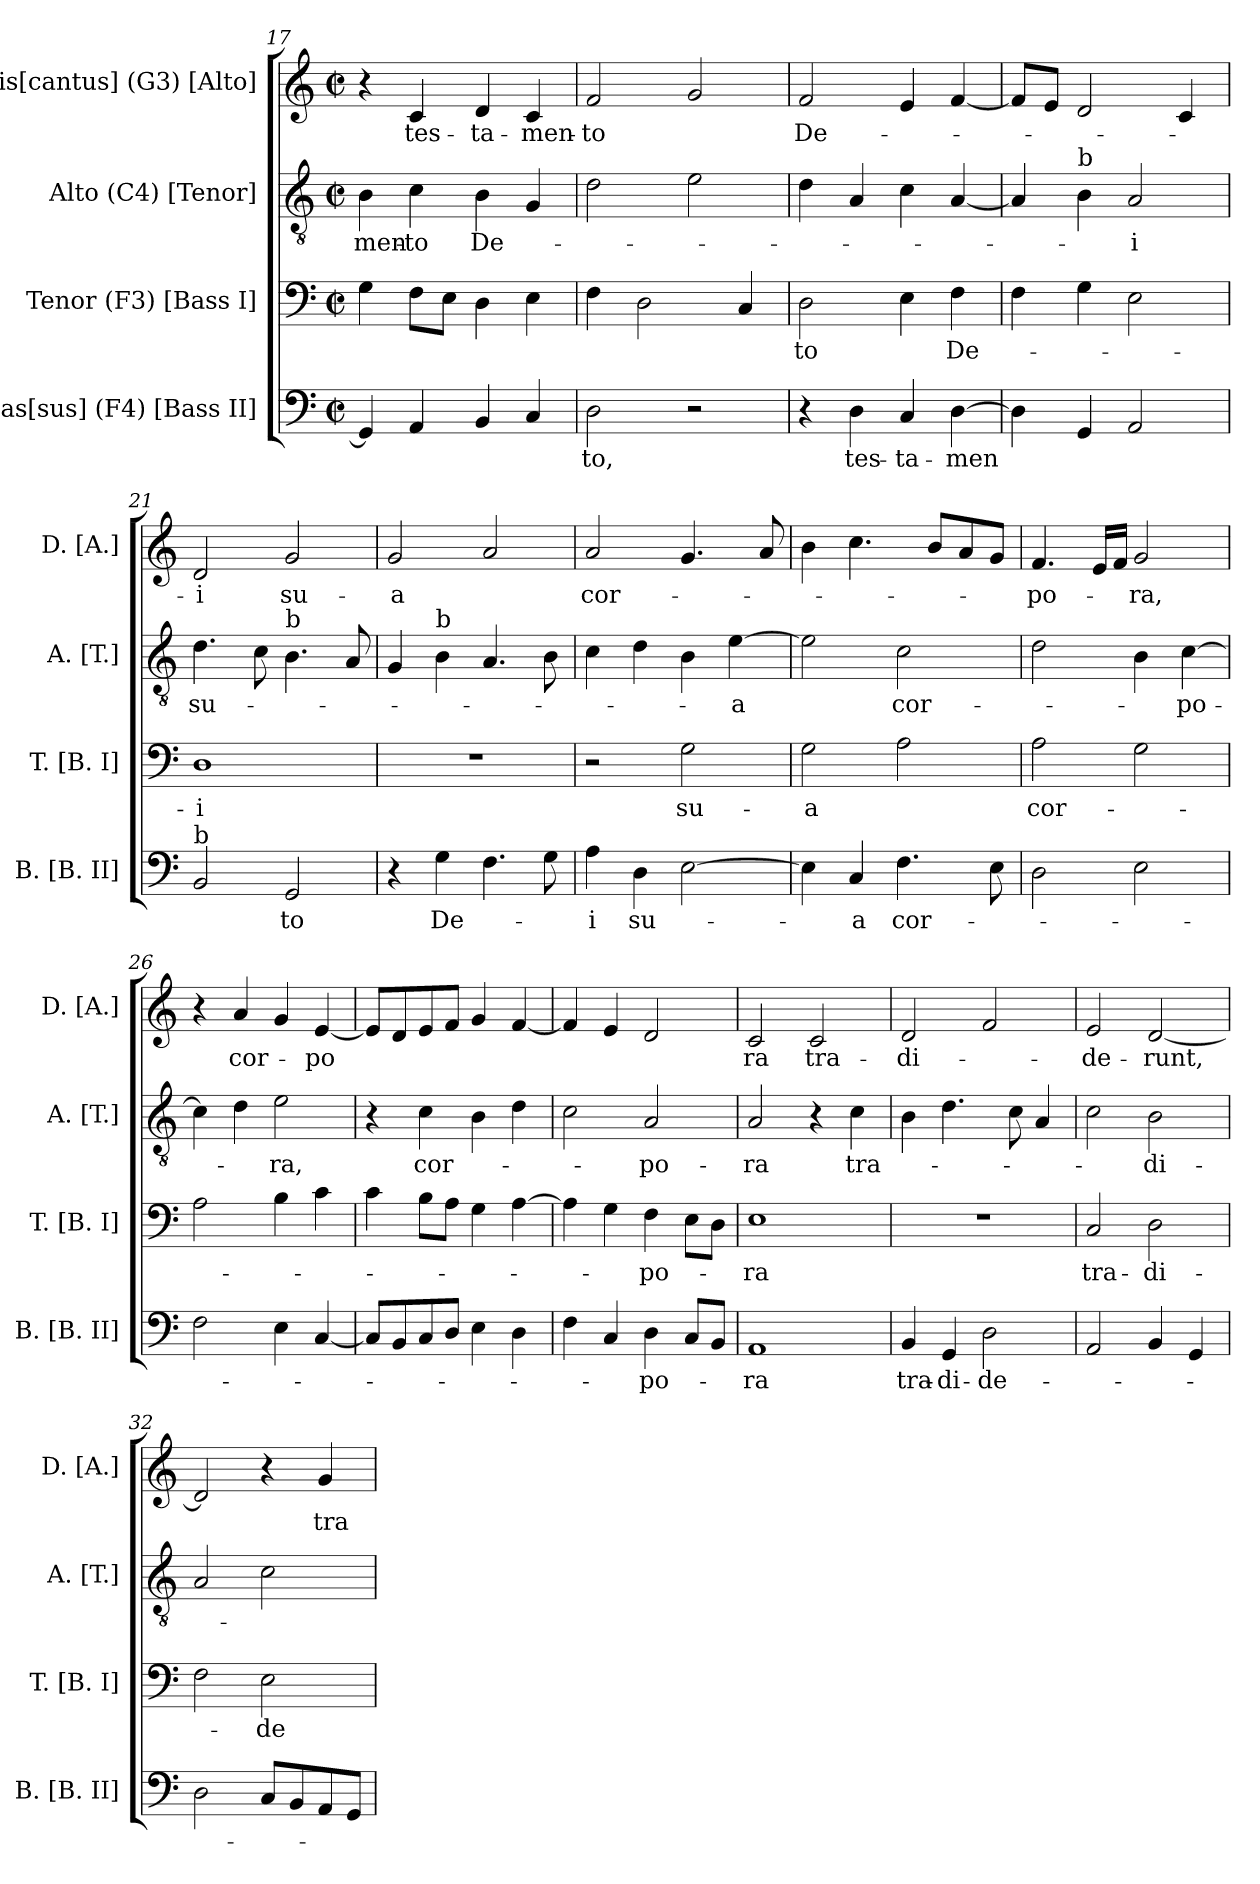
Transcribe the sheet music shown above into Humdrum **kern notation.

**kern	**text	**kern	**text	**kern	**text	**kern	**text
*part4	*part4	*part3	*part3	*part2	*part2	*part1	*part1
*staff4	*staff4	*staff3	*staff3	*staff2	*staff2	*staff1	*staff1
*I"Bas[sus] (F4) [Bass II]	*	*I"Tenor (F3) [Bass I]	*	*I"Alto (C4) [Tenor]	*	*I"Dis[cantus] (G3) [Alto]	*
*I'B. [B. II]	*	*I'T. [B. I]	*	*I'A. [T.]	*	*I'D. [A.]	*
*clefF4	*	*clefF4	*	*clefGv2	*	*clefG2	*
*k[]	*	*k[]	*	*k[]	*	*k[]	*
*C:	*	*C:	*	*C:	*	*C:	*
*M2/2	*	*M2/2	*	*M2/2	*	*M2/2	*
*met(c|)	*	*met(c|)	*	*met(c|)	*	*met(c|)	*
=17	=17	=17	=17	=17	=17	=17	=17
!	!	!	!	!	!LO:LY:b	!	!
4GG/]	.	4G\	.	4B\	-men-	4r	.
!	!	!	!	!	!LO:LY:b:rj	!	!LO:LY:b
4AA/	.	8F\L	.	4c\	-to	4c/	tes-
.	.	8E\J	.	.	.	.	.
!	!	!	!	!	!LO:LY:b	!	!LO:LY:b
4BB/	.	4D\	.	4B\	De-	4d/	-ta-
!	!	!	!	!	!	!	!LO:LY:b
4C/	.	4E\	.	4G/	.	4c/	-men-
=18	=18	=18	=18	=18	=18	=18	=18
!	!LO:LY:b	!	!	!	!	!	!LO:LY:b
2D\	-to,	4F\	.	2d\	.	2f/	-to
.	.	2D\	.	.	.	.	.
2r	.	.	.	2e\	.	2g/	.
.	.	4C/	.	.	.	.	.
=19	=19	=19	=19	=19	=19	=19	=19
!	!	!	!LO:LY:b	!	!	!	!LO:LY:b
4r	.	2D\	-to	4d\	.	2f/	De-
!	!LO:LY:b	!	!	!	!	!	!
4D\	tes-	.	.	4A/	.	.	.
!	!LO:LY:b:rj	!	!	!	!	!	!
4C/	-ta-	4E\	.	4c\	.	4e/	.
!	!LO:LY:b	!	!LO:LY:b	!	!	!	!
[<4D\	-men	4F\	De-	[<4A/	.	[<4f/	.
!!LO:LB:g=z
=20	=20	=20	=20	=20	=20	=20	=20
4D\]	.	4F\	.	4A/]	.	8f/L]	.
.	.	.	.	.	.	8e/J	.
!	!	!	!	!LO:TX:a:t=b	!	!	!
4GG/	.	4G\	.	4B\	.	2d/	.
!	!	!	!	!	!LO:LY:b	!	!
2AA/	.	2E\	.	2A/	-i	.	.
.	.	.	.	.	.	4c/	.
=21	=21	=21	=21	=21	=21	=21	=21
!LO:TX:a:t=b	!	!	!	!	!	!	!
!	!	!	!LO:LY:b:rj	!	!LO:LY:b	!	!LO:LY:b
2BB/	.	1D	-i	4.d\	su-	2d/	-i
.	.	.	.	8c\	.	.	.
!	!	!	!	!LO:TX:a:t=b	!	!	!
!	!LO:LY:b	!	!	!	!	!	!LO:LY:b
2GG/	to	.	.	4.B\	.	2g/	su-
.	.	.	.	8A/	.	.	.
=22	=22	=22	=22	=22	=22	=22	=22
!	!	!	!	!	!	!	!LO:LY:b
4r	.	1r	.	4G/	.	2g/	-a
!	!	!	!	!LO:TX:a:t=b	!	!	!
!	!LO:LY:b	!	!	!	!	!	!
4G\	De-	.	.	4B\	.	.	.
4.F\	.	.	.	4.A/	.	2a/	.
8G\	.	.	.	8B\	.	.	.
=23	=23	=23	=23	=23	=23	=23	=23
!	!LO:LY:b	!	!	!	!	!	!LO:LY:b
4A\	-i	2r	.	4c\	.	2a/	cor-
!	!LO:LY:b	!	!	!	!	!	!
4D\	su-	.	.	4d\	.	.	.
!	!	!	!LO:LY:b	!	!	!	!
[>2E\	.	2G\	su-	4B\	.	4.g/	.
!	!	!	!	!	!LO:LY:b	!	!
.	.	.	.	[>4e\	-a	.	.
.	.	.	.	.	.	8a/	.
=24	=24	=24	=24	=24	=24	=24	=24
!	!	!	!LO:LY:b	!	!	!	!
4E\]	.	2G\	-a	2e\]	.	4b\	.
!	!LO:LY:b	!	!	!	!	!	!
4C/	-a	.	.	.	.	4.cc\	.
!	!LO:LY:b	!	!	!	!LO:LY:b	!	!
4.F\	cor-	2A\	.	2c\	cor-	.	.
.	.	.	.	.	.	8b/L	.
.	.	.	.	.	.	8a/	.
8E\	.	.	.	.	.	8g/J	.
=25	=25	=25	=25	=25	=25	=25	=25
!	!	!	!LO:LY:b	!	!	!	!LO:LY:b
2D\	.	2A\	cor-	2d\	.	4.f/	-po-
.	.	.	.	.	.	16e/LL	.
.	.	.	.	.	.	16f/JJ	.
!	!	!	!	!	!	!	!LO:LY:b
2E\	.	2G\	.	4B\	.	2g/	-ra,
!	!	!	!	!	!LO:LY:b	!	!
.	.	.	.	[>4c\	-po-	.	.
=26	=26	=26	=26	=26	=26	=26	=26
2F\	.	2A\	.	4c\]	.	4r	.
!	!	!	!	!	!	!	!LO:LY:b
.	.	.	.	4d\	.	4a/	cor-
!	!	!	!	!	!LO:LY:b	!	!
4E\	.	4B\	.	2e\	-ra,	4g/	.
!	!	!	!	!	!	!	!LO:LY:b
[<4C/	.	4c\	.	.	.	[<4e/	-po
!!LO:LB:g=z
=27	=27	=27	=27	=27	=27	=27	=27
8C/L]	.	4c\	.	4r	.	8e/L]	.
8BB/	.	.	.	.	.	8d/	.
!	!	!	!	!	!LO:LY:b	!	!
8C/	.	8B\L	.	4c\	cor-	8e/	.
8D/J	.	8A\J	.	.	.	8f/J	.
4E\	.	4G\	.	4B\	.	4g/	.
4D\	.	[>4A\	.	4d\	.	[<4f/	.
=28	=28	=28	=28	=28	=28	=28	=28
4F\	.	4A\]	.	2c\	.	4f/]	.
4C/	.	4G\	.	.	.	4e/	.
!	!LO:LY:b	!	!LO:LY:b	!	!LO:LY:b	!	!
4D\	-po-	4F\	-po-	2A/	-po-	2d/	.
8C/L	.	8E\L	.	.	.	.	.
8BB/J	.	8D\J	.	.	.	.	.
=29	=29	=29	=29	=29	=29	=29	=29
!	!LO:LY:b	!	!LO:LY:b	!	!LO:LY:b	!	!LO:LY:b
1AA	-ra	1E	-ra	2A/	-ra	2c/	ra
!	!	!	!	!	!	!	!LO:LY:b
.	.	.	.	4r	.	2c/	tra-
!	!	!	!	!	!LO:LY:b	!	!
.	.	.	.	4c\	tra-	.	.
=30	=30	=30	=30	=30	=30	=30	=30
!	!LO:LY:b	!	!	!	!	!	!LO:LY:b
4BB/	tra-	1r	.	4B\	.	2d/	-di-
!	!LO:LY:b	!	!	!	!	!	!
4GG/	-di-	.	.	4.d\	.	.	.
!	!LO:LY:b	!	!	!	!	!	!
2D\	-de-	.	.	.	.	2f/	.
.	.	.	.	8c\	.	.	.
.	.	.	.	4A/	.	.	.
=31	=31	=31	=31	=31	=31	=31	=31
!	!	!	!LO:LY:b	!	!	!	!LO:LY:b
2AA/	.	2C/	tra-	2c\	.	2e/	-de-
!	!	!	!LO:LY:b	!	!LO:LY:b	!	!LO:LY:b
4BB/	.	2D\	-di-	2B\	-di-	[>2d/	-runt,
4GG/	.	.	.	.	.	.	.
!!LO:PB:g=z
=32	=32	=32	=32	=32	=32	=32	=32
2D\	.	2F\	.	2A/	.	2d/]	.
!	!	!	!LO:LY:b	!	!	!	!
8C/L	.	2E\	-de-	2c\	.	4r	.
8BB/	.	.	.	.	.	.	.
!	!	!	!	!	!	!	!LO:LY:b
8AA/	.	.	.	.	.	4g/	tra-
8GG/J	.	.	.	.	.	.	.
=	=	=	=	=	=	=	=
*-	*-	*-	*-	*-	*-	*-	*-
